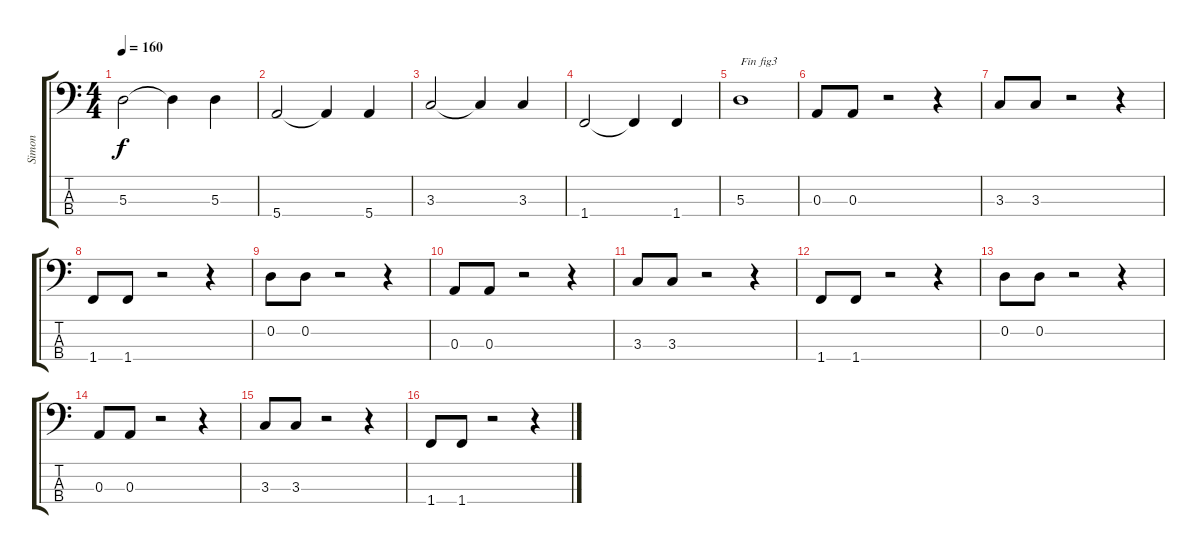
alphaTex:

\track ("Simon" "Simon") {instrument electricbasspick}
\staff {score tabs}
\tuning (G2 D2 A1 E1) {hide}
\ts (4 4)
\tempo 160
\clef f4
\ks c
5.3.2{dy f} 5.3{t}.4 5.3.4 |
5.4.2 5.4{t}.4 5.4.4 |
3.3.2 3.3{t}.4 3.3.4 |
1.4.2 1.4{t}.4 1.4.4 |
5.3.1{txt "Fin fig3"} |
0.3.8 0.3.8 r.2 r.4 |
3.3.8 3.3.8 r.2 r.4 |
1.4.8 1.4.8 r.2 r.4 |
0.2.8 0.2.8 r.2 r.4 |
0.3.8 0.3.8 r.2 r.4 |
3.3.8 3.3.8 r.2 r.4 |
1.4.8 1.4.8 r.2 r.4 |
0.2.8 0.2.8 r.2 r.4 |
0.3.8 0.3.8 r.2 r.4 |
3.3.8 3.3.8 r.2 r.4 |
1.4.8 1.4.8 r.2 r.4
